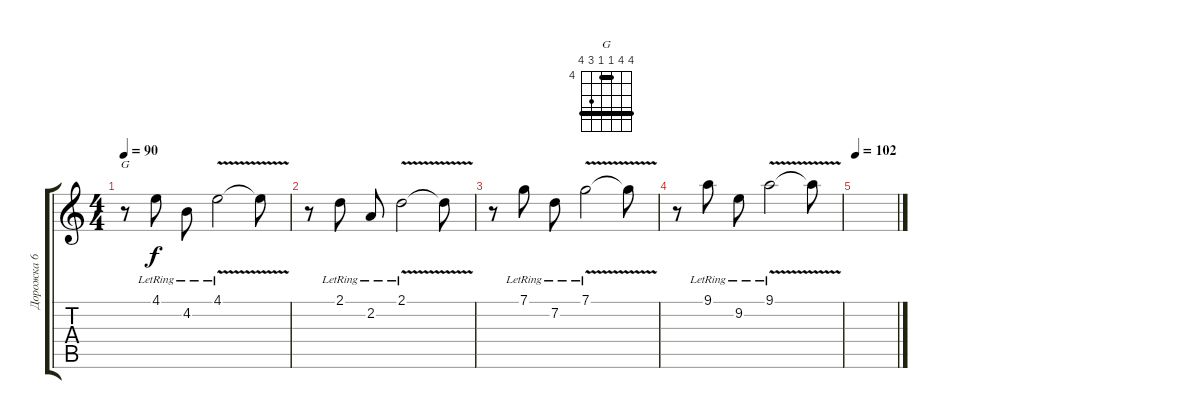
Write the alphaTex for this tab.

\track ("Дорожка 6" "Дорожка 6") {instrument acousticguitarsteel}
\staff {score tabs}
\tuning (C4 G3 Eb3 Bb2 F2 C2) {hide}
\chord ("G" 7 7 4 4 6 7) {firstfret 4 barre (4 7)}
\ts (4 4)
\tempo 90
\clef g2
\ks c
r.8{ch "G" dy f} 4.1{lr}.8 4.2{lr}.8 4.1{v lr}.2 4.1{t}.8 |
r.8 2.1{lr}.8 2.2{lr}.8 2.1{v lr}.2 2.1{t}.8 |
r.8 7.1{lr}.8 7.2{lr}.8 7.1{v lr}.2 7.1{t}.8 |
r.8 9.1{lr}.8 9.2{lr}.8 9.1{v lr}.2 9.1{t}.8 |
\tempo 102
